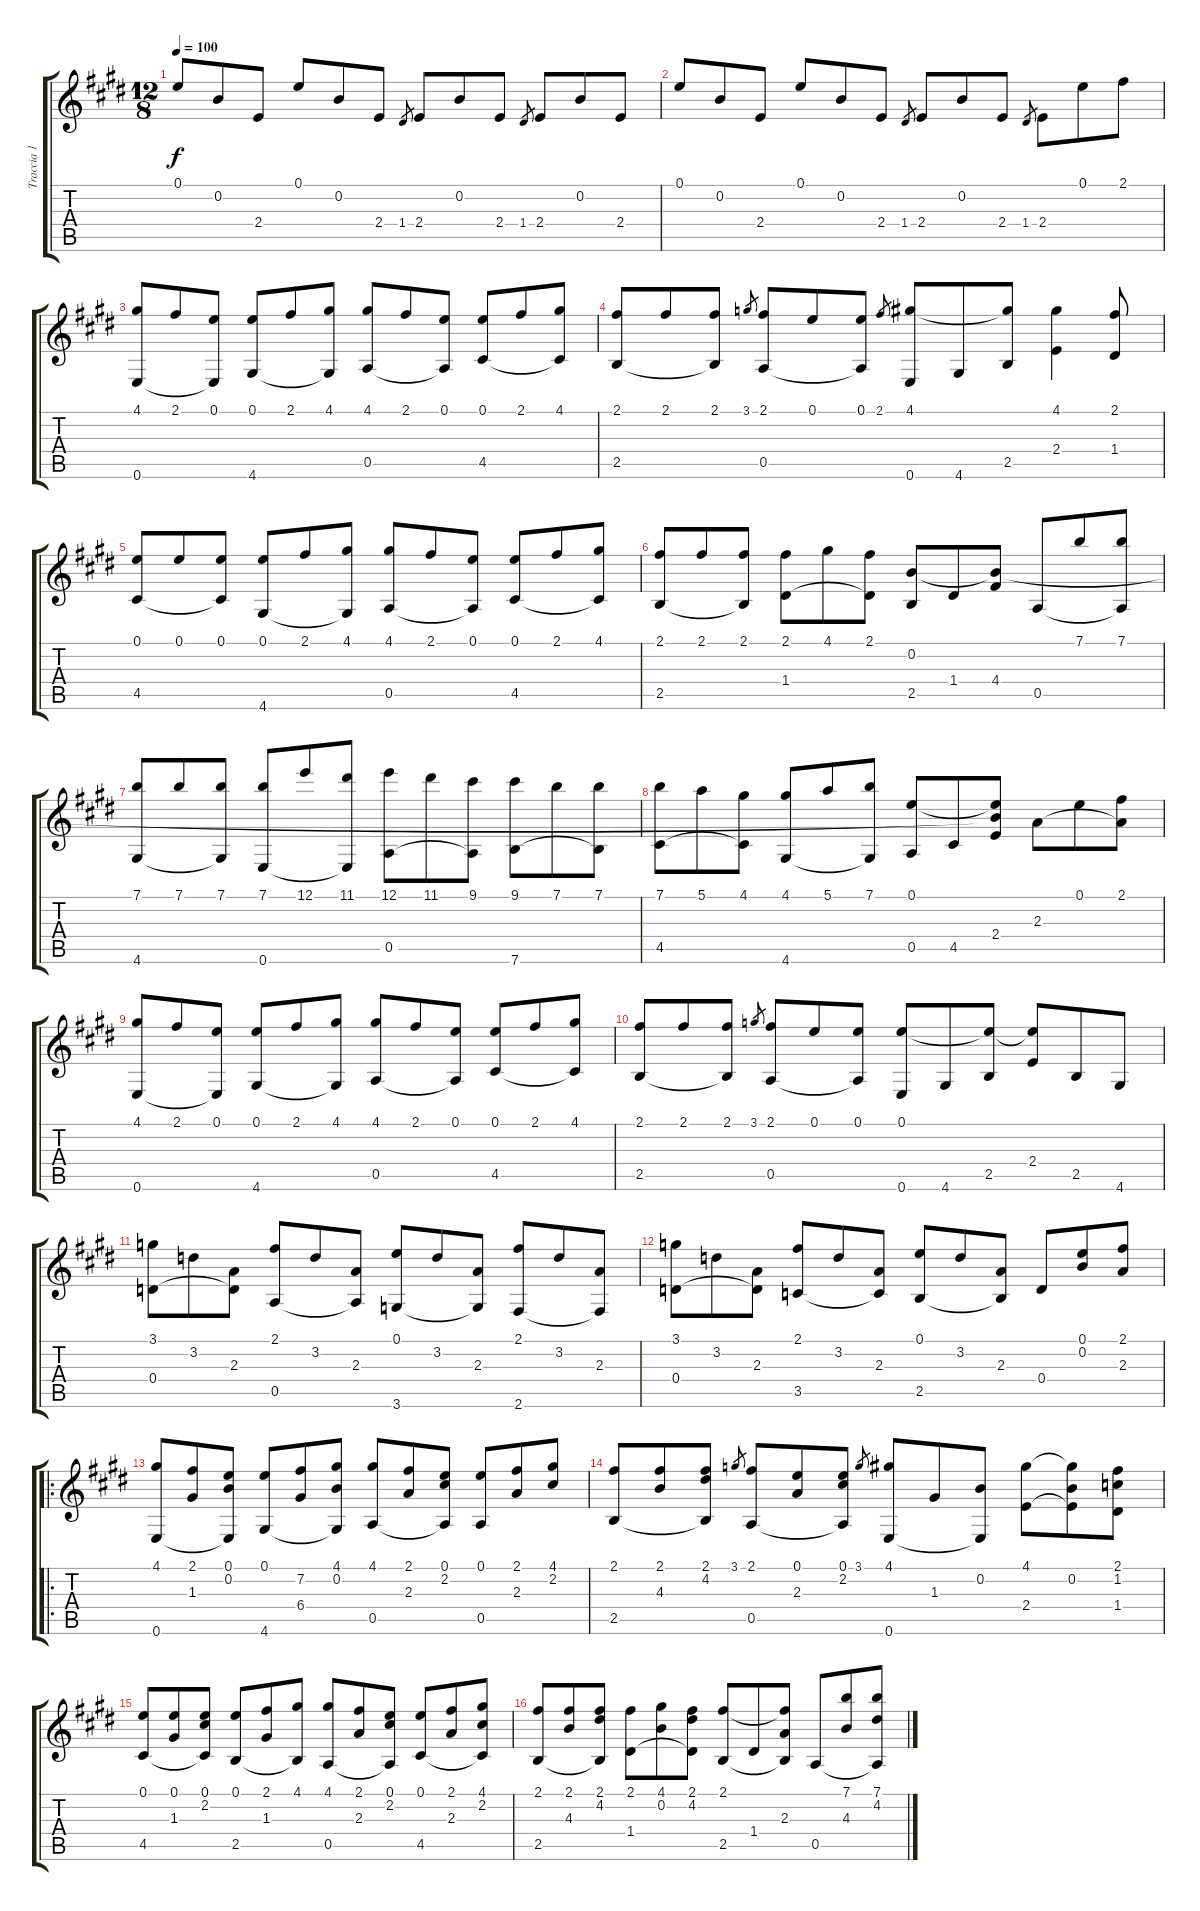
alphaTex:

\track ("Traccia 1" "Traccia 1") {instrument acousticguitarnylon}
\staff {score tabs}
\tuning (E4 B3 G3 D3 A2 E2) {hide}
\ts (12 8)
\tempo 100
\clef g2
\ks e
0.1.8{dy f instrument acousticguitarnylon} 0.2.8 2.4.8 0.1.8 0.2.8 2.4.8 1.4.8{gr} 2.4.8 0.2.8 2.4.8 1.4.8{gr} 2.4.8 0.2.8 2.4.8 |
0.1.8 0.2.8 2.4.8 0.1.8 0.2.8 2.4.8 1.4.8{gr} 2.4.8 0.2.8 2.4.8 1.4.8{gr} 2.4.8 0.1.8 2.1.8 |
(4.1 0.6).8 2.1.8 (0.1 0.6{t}).8 (0.1 4.6).8 2.1.8 (4.1 4.6{t}).8 (4.1 0.5).8 2.1.8 (0.1 0.5{t}).8 (0.1 4.5).8 2.1.8 (4.1 4.5{t}).8 |
(2.1 2.5).8 2.1.8 (2.1 2.5{t}).8 3.1.8{gr} (2.1 0.5).8 0.1.8 (0.1 0.5{t}).8 2.1.8{gr} (4.1 0.6).8 4.6.8 (4.1{t} 2.5).8 (4.1 2.4).4 (2.1 1.4).8 |
(0.1 4.5).8 0.1.8 (0.1 4.5{t}).8 (0.1 4.6).8 2.1.8 (4.1 4.6{t}).8 (4.1 0.5).8 2.1.8 (0.1 0.5{t}).8 (0.1 4.5).8 2.1.8 (4.1 4.5{t}).8 |
(2.1 2.5).8 2.1.8 (2.1 2.5{t}).8 (2.1 1.4).8 4.1.8 (2.1 1.4{t}).8 (0.2 2.5).8 1.4.8 (0.2{t} 4.4).8 0.5.8 7.1.8 (7.1 0.5{t}).8 |
(7.1 4.6).8 7.1.8 (7.1 4.6{t}).8 (7.1 0.6).8 12.1.8 (11.1 0.6{t}).8 (12.1 0.5).8 11.1.8 (9.1 0.5{t}).8 (9.1 7.6).8 7.1.8 (7.1 7.6{t}).8 |
(7.1 4.5).8 5.1.8 (4.1 4.5{t}).8 (4.1 4.6).8 5.1.8 (7.1 4.6{t}).8 (0.1 0.5).8 4.5.8 (0.1{t} 0.2{t} 2.4).8 2.3.8 0.1.8 (2.1 2.3{t}).8 |
(4.1 0.6).8 2.1.8 (0.1 0.6{t}).8 (0.1 4.6).8 2.1.8 (4.1 4.6{t}).8 (4.1 0.5).8 2.1.8 (0.1 0.5{t}).8 (0.1 4.5).8 2.1.8 (4.1 4.5{t}).8 |
(2.1 2.5).8 2.1.8 (2.1 2.5{t}).8 3.1.8{gr} (2.1 0.5).8 0.1.8 (0.1 0.5{t}).8 (0.1 0.6).8 4.6.8 (0.1{t} 2.5).8 (0.1{t} 2.4).8 2.5.8 4.6.8 |
(3.1 0.4).8 3.2.8 (2.3 0.4{t}).8 (2.1 0.5).8 3.2.8 (2.3 0.5{t}).8 (0.1 3.6).8 3.2.8 (2.3 3.6{t}).8 (2.1 2.6).8 3.2.8 (2.3 2.6{t}).8 |
(3.1 0.4).8 3.2.8 (2.3 0.4{t}).8 (2.1 3.5).8 3.2.8 (2.3 3.5{t}).8 (0.1 2.5).8 3.2.8 (2.3 2.5{t}).8 0.4.8 (0.1 0.2).8 (2.1 2.3).8 |
\ro
(4.1 0.6).8 (2.1 1.3).8 (0.1 0.2 0.6{t}).8 (0.1 4.6).8 (7.2 6.4).8 (4.1 0.2 4.6{t}).8 (4.1 0.5).8 (2.1 2.3).8 (0.1 2.2 0.5{t}).8 (0.1 0.5).8 (2.1 2.3).8 (4.1 2.2).8 |
(2.1 2.5).8 (2.1 4.3).8 (2.1 4.2 2.5{t}).8 3.1.8{gr} (2.1 0.5).8 (0.1 2.3).8 (0.1 2.2 0.5{t}).8 3.1.8{gr} (4.1 0.6).8 1.3.8 (0.2 0.6{t}).8 (4.1 2.4).8 (4.1{t} 0.2 2.4{t}).8 (2.1 1.2 1.4).8 |
(0.1 4.5).8 (0.1 1.3).8 (0.1 2.2 4.5{t}).8 (0.1 2.5).8 (2.1 1.3).8 (4.1 2.5{t}).8 (4.1 0.5).8 (2.1 2.3).8 (0.1 2.2 0.5{t}).8 (0.1 4.5).8 (2.1 2.3).8 (4.1 2.2 4.5{t}).8 |
(2.1 2.5).8 (2.1 4.3).8 (2.1 4.2 2.5{t}).8 (2.1 1.4).8 (4.1 0.2).8 (2.1 4.2 1.4{t}).8 (2.1 2.5).8 1.4.8 (2.1{t} 2.3 2.5{t}).8 0.5.8 (7.1 4.3).8 (7.1 4.2 0.5{t}).8
